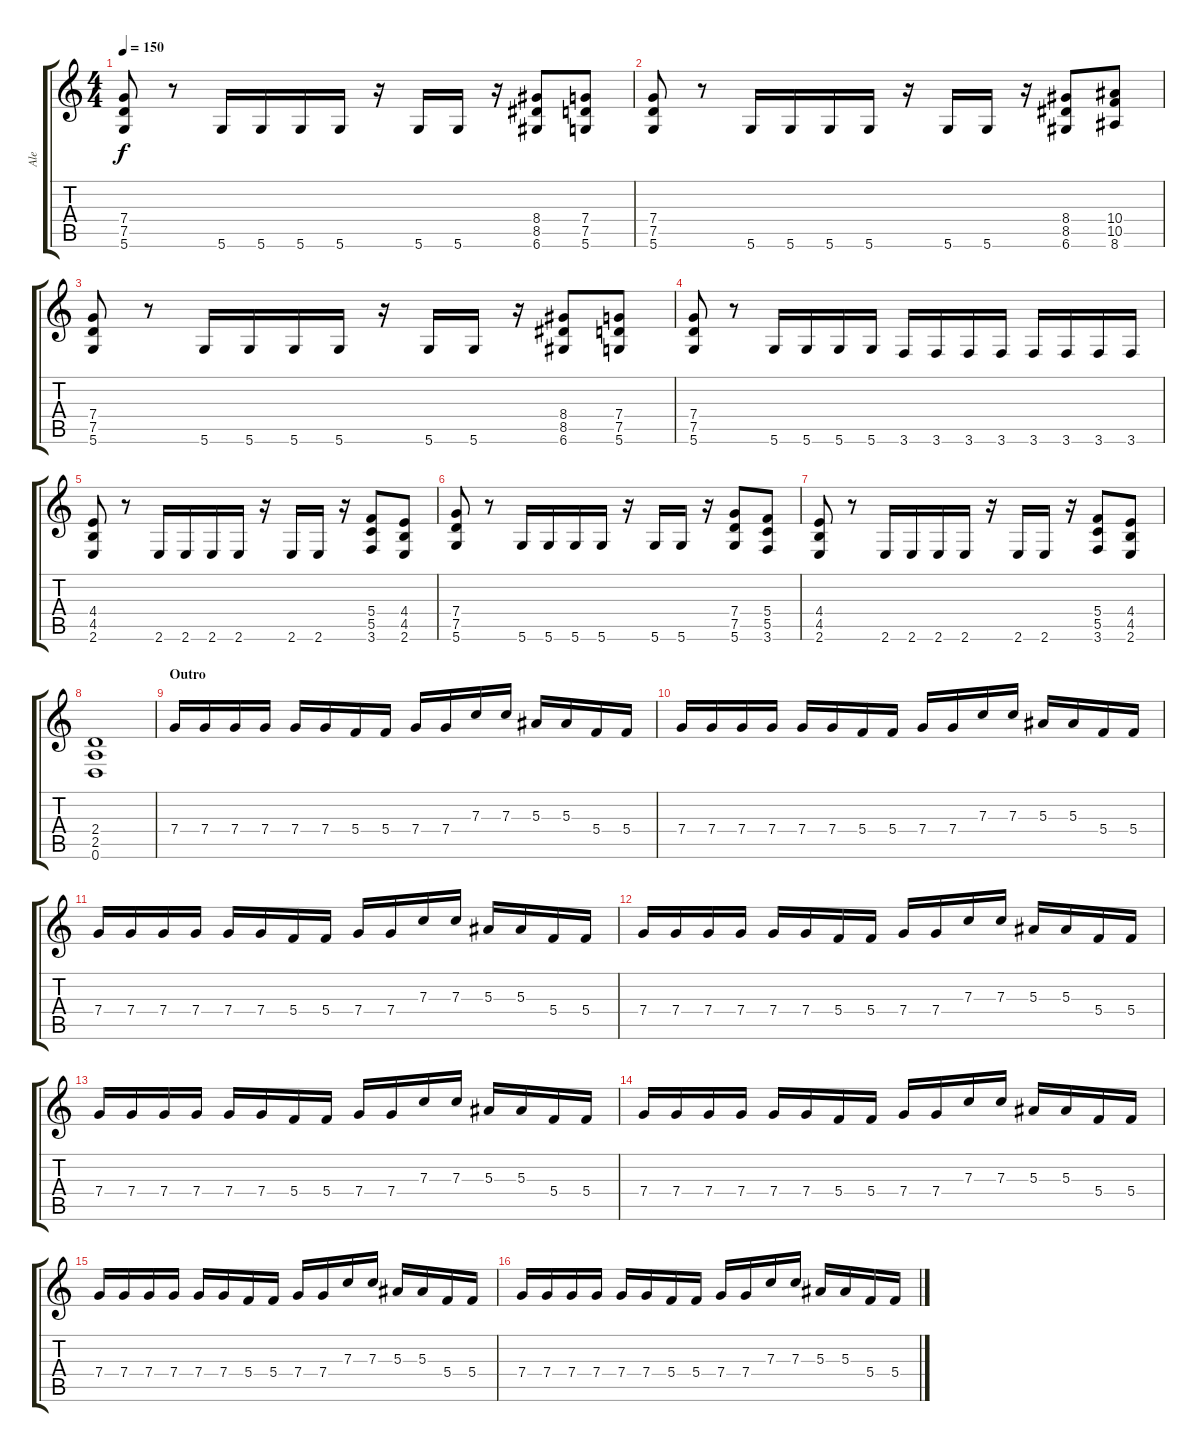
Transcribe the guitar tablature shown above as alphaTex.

\track ("Ale" "Ale") {instrument distortionguitar}
\staff {score tabs}
\tuning (D4 A3 F3 C3 G2 D2) {hide}
\ts (4 4)
\tempo 150
\clef g2
\ks c
(7.4 7.5 5.6).8{dy f} r.8 5.6.16 5.6.16 5.6.16 5.6.16 r.16 5.6.16 5.6.16 r.16 (8.4 8.5 6.6).8 (7.4 7.5 5.6).8 |
(7.4 7.5 5.6).8 r.8 5.6.16 5.6.16 5.6.16 5.6.16 r.16 5.6.16 5.6.16 r.16 (8.4 8.5 6.6).8 (10.4 10.5 8.6).8 |
(7.4 7.5 5.6).8 r.8 5.6.16 5.6.16 5.6.16 5.6.16 r.16 5.6.16 5.6.16 r.16 (8.4 8.5 6.6).8 (7.4 7.5 5.6).8 |
(7.4 7.5 5.6).8 r.8 5.6.16 5.6.16 5.6.16 5.6.16 3.6.16 3.6.16 3.6.16 3.6.16 3.6.16 3.6.16 3.6.16 3.6.16 |
(4.4 4.5 2.6).8 r.8 2.6.16 2.6.16 2.6.16 2.6.16 r.16 2.6.16 2.6.16 r.16 (5.4 5.5 3.6).8 (4.4 4.5 2.6).8 |
(7.4 7.5 5.6).8 r.8 5.6.16 5.6.16 5.6.16 5.6.16 r.16 5.6.16 5.6.16 r.16 (7.4 7.5 5.6).8 (5.4 5.5 3.6).8 |
(4.4 4.5 2.6).8 r.8 2.6.16 2.6.16 2.6.16 2.6.16 r.16 2.6.16 2.6.16 r.16 (5.4 5.5 3.6).8 (4.4 4.5 2.6).8 |
(2.4 2.5 0.6).1 |
\section ("" "Outro")
7.4.16 7.4.16 7.4.16 7.4.16 7.4.16 7.4.16 5.4.16 5.4.16 7.4.16 7.4.16 7.3.16 7.3.16 5.3.16 5.3.16 5.4.16 5.4.16 |
7.4.16 7.4.16 7.4.16 7.4.16 7.4.16 7.4.16 5.4.16 5.4.16 7.4.16 7.4.16 7.3.16 7.3.16 5.3.16 5.3.16 5.4.16 5.4.16 |
7.4.16 7.4.16 7.4.16 7.4.16 7.4.16 7.4.16 5.4.16 5.4.16 7.4.16 7.4.16 7.3.16 7.3.16 5.3.16 5.3.16 5.4.16 5.4.16 |
7.4.16 7.4.16 7.4.16 7.4.16 7.4.16 7.4.16 5.4.16 5.4.16 7.4.16 7.4.16 7.3.16 7.3.16 5.3.16 5.3.16 5.4.16 5.4.16 |
7.4.16 7.4.16 7.4.16 7.4.16 7.4.16 7.4.16 5.4.16 5.4.16 7.4.16 7.4.16 7.3.16 7.3.16 5.3.16 5.3.16 5.4.16 5.4.16 |
7.4.16 7.4.16 7.4.16 7.4.16 7.4.16 7.4.16 5.4.16 5.4.16 7.4.16 7.4.16 7.3.16 7.3.16 5.3.16 5.3.16 5.4.16 5.4.16 |
7.4.16 7.4.16 7.4.16 7.4.16 7.4.16 7.4.16 5.4.16 5.4.16 7.4.16 7.4.16 7.3.16 7.3.16 5.3.16 5.3.16 5.4.16 5.4.16 |
7.4.16 7.4.16 7.4.16 7.4.16 7.4.16 7.4.16 5.4.16 5.4.16 7.4.16 7.4.16 7.3.16 7.3.16 5.3.16 5.3.16 5.4.16 5.4.16
